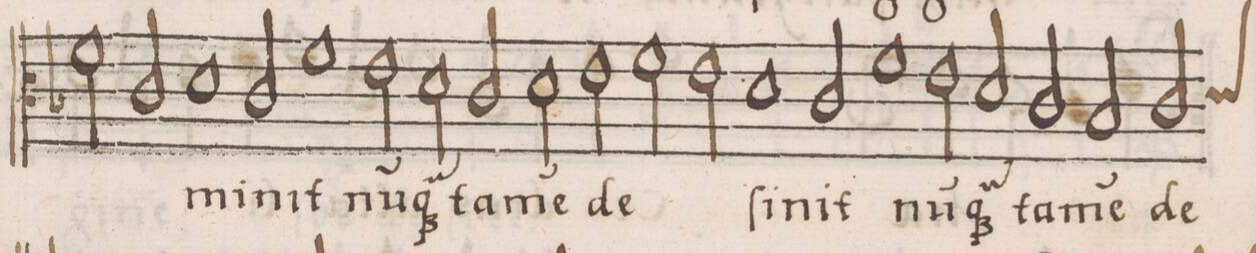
**kern	**text	**text
*I"CANTVS	*	*
*clefC3	*	*
*k[b-]	*	*
*met(C)	*	*
*M2/1	*	*
2f\	.	.
2c/	.	.
=75-	=75-	=75-
1d	-mi-	.
2c/	-nit	.
1f\	nu(n)-	.
=76-	=76-	=76-
2e\	-q(uam)	.
2d\	ta-	.
2c/	.	.
=77-	=77-	=77-
2d\	-me(n)	.
2e\	de-	.
2f\	.	.
2e\	.	.
=78-	=78-	=78-
1d	-ſi-	.
2c/	-nit	.
1f\	.	.
=79-	=79-	=79-
2e\	nu(n)-	.
2d/	-q(uam)	.
2c/	ta-	.
=80-	=80-	=80-
2B-/	-me(n)	.
*custos:d	*	*
2c/	de-	.
*-	*-	*-
